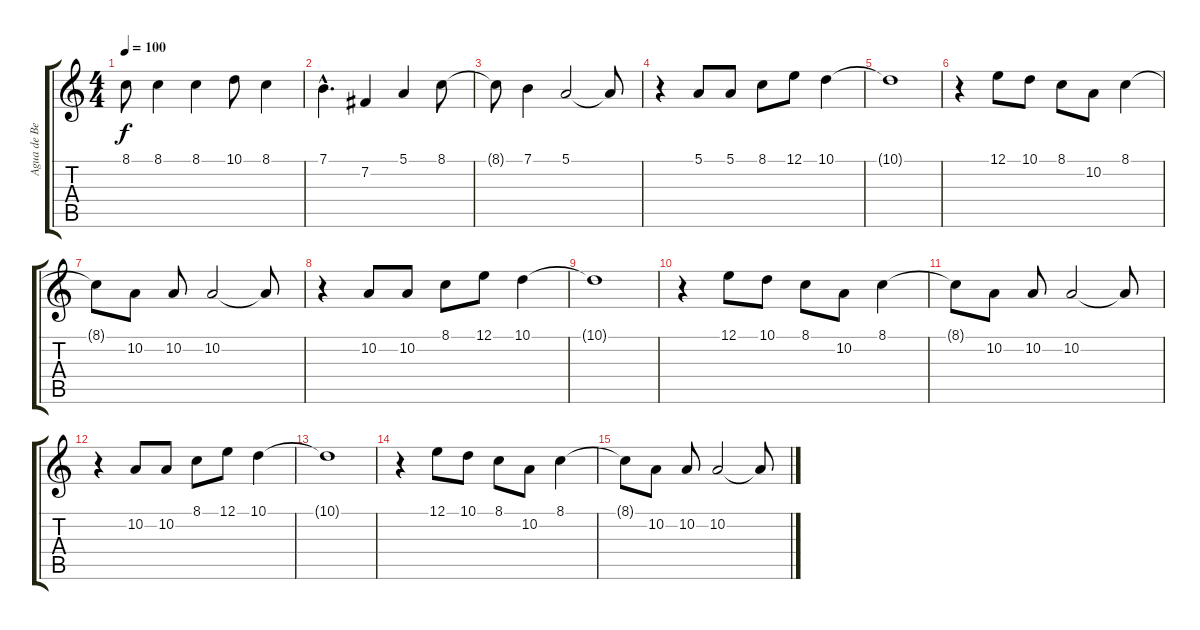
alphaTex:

\track ("Agua de Beber" "Agua de Be") {instrument flute}
\staff {score tabs}
\tuning (E4 B3 G3 D3 A2 E2) {hide}
\ts (4 4)
\tempo 100
\clef g2
\ks c
8.1{t}.8{dy f} 8.1.4 8.1.4 10.1.8 8.1.4 |
7.1{hac}.4{d} 7.2.4 5.1.4 8.1.8 |
8.1{t}.8 7.1.4 5.1.2 5.1{t}.8 |
r.4 5.1.8 5.1.8 8.1.8 12.1.8 10.1.4 |
10.1{t}.1 |
r.4 12.1.8 10.1.8 8.1.8 10.2.8 8.1.4 |
8.1{t}.8 10.2.8 10.2.8 10.2.2 10.2{t}.8 |
r.4 10.2.8 10.2.8 8.1.8 12.1.8 10.1.4 |
10.1{t}.1 |
r.4 12.1.8 10.1.8 8.1.8 10.2.8 8.1.4 |
8.1{t}.8 10.2.8 10.2.8 10.2.2 10.2{t}.8 |
r.4 10.2.8 10.2.8 8.1.8 12.1.8 10.1.4 |
10.1{t}.1 |
r.4 12.1.8 10.1.8 8.1.8 10.2.8 8.1.4 |
8.1{t}.8 10.2.8 10.2.8 10.2.2 10.2{t}.8
